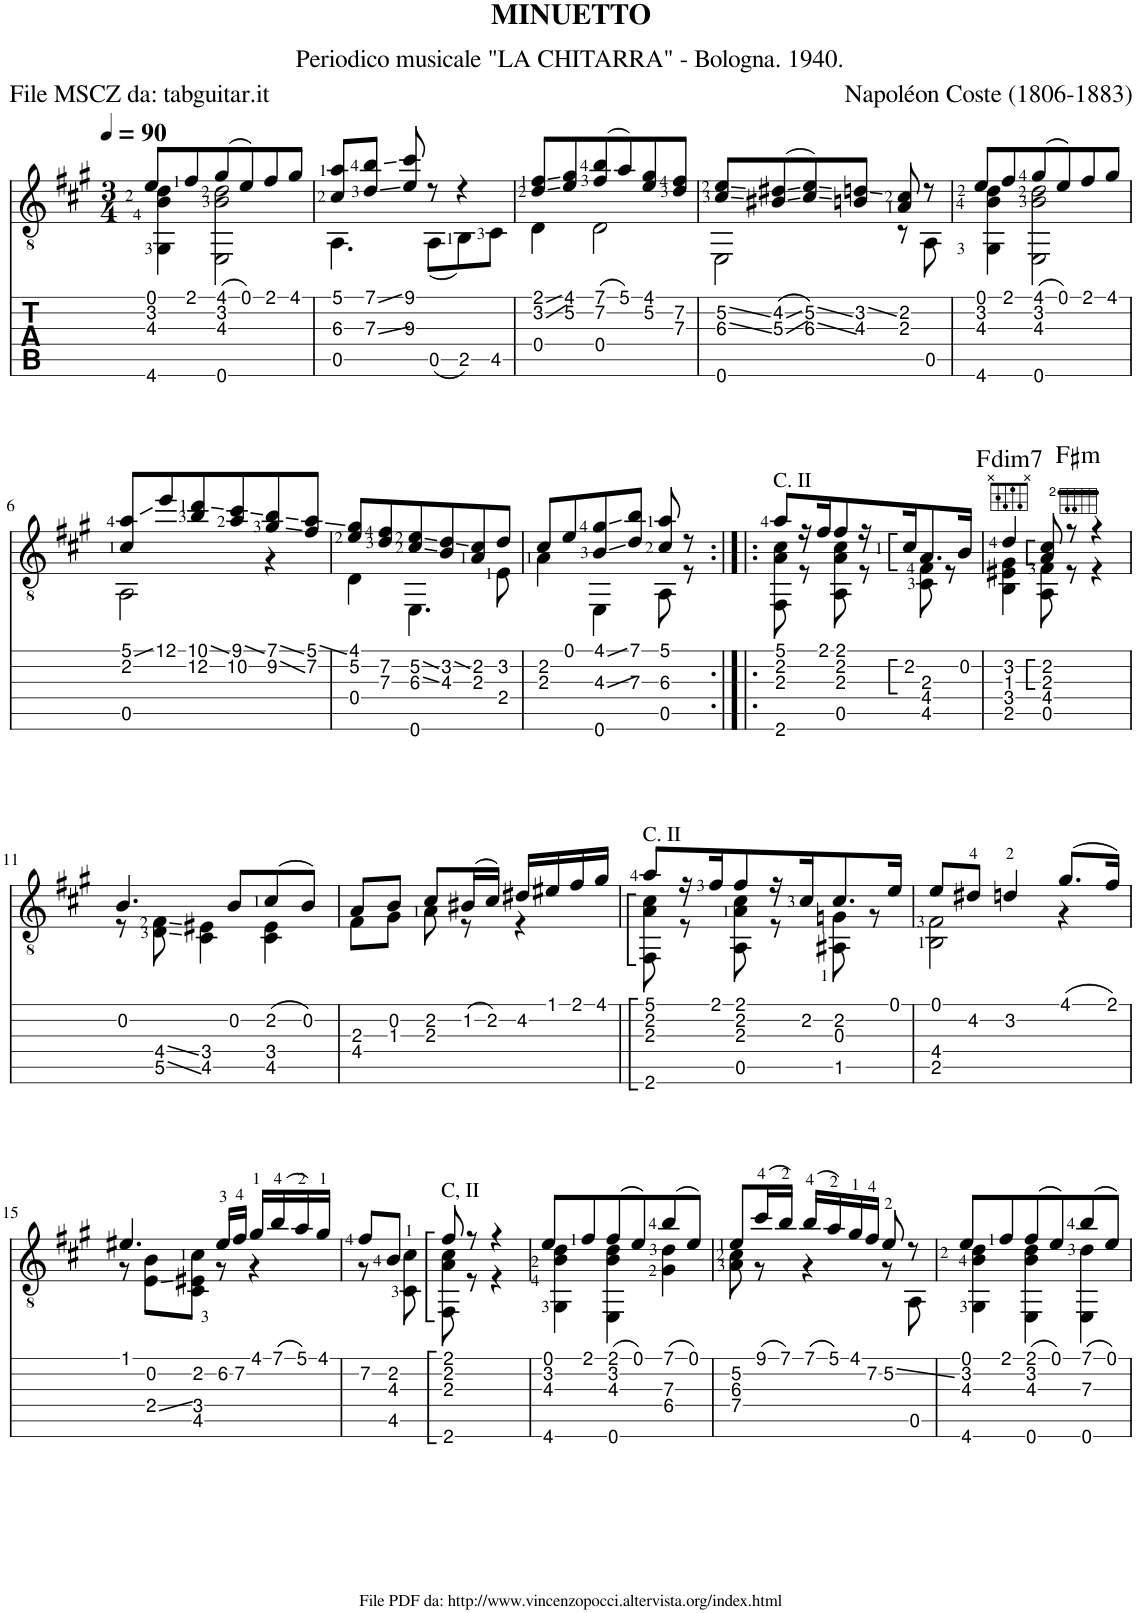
**kern	**kern	**harte
*part1	*part1	*part1
*staff2	*staff1	*
*I"Guitar	*	*
*I'Guit.	*	*
*stria6	*	*
*	*clefGv2	*
*k[f#c#g#]	*k[f#c#g#]	*
*M3/4	*M3/4	*
*MM90	*MM90	*
=1	=1	=1
*^	*^	*
8eL	4GG# 4B 4d	8e/L	4GG#\ 4B\ 4d\	.
8f#J	.	8f#/	.	.
8g#L	2EE 2B 2d	(8g#/	2EE\ 2B\ 2d\	.
8eJ	.	8e/)	.	.
8f#L	.	8f#/	.	.
8g#J	.	8g#/J	.	.
=2	=2	=2	=2	=2
8c#\ 8a\L	4.AA	8c#/ 8a/L	4.AA\	.
8d\ 8b\J	.	8d/ 8b/J	.	.
8e 8cc#	.	8e/ 8cc#/	.	.
8r	8AA	8r	(8AA\L	.
4r	8BBL	4r	8BB\)	.
.	8C#J	.	8C#\J	.
=3	=3	=3	=3	=3
8d\ 8f#\L	4D	8d/ 8f#/L	4D\	.
8e\ 8g#\J	.	8e/ 8g#/	.	.
8f#\ 8b\L	2D	(8f#/ 8b/	2D\	.
8aJ	.	8a/)	.	.
8e\ 8g#\L	.	8e/ 8g#/	.	.
8d\ 8f#\J	.	8d/ 8f#/J	.	.
=4	=4	=4	=4	=4
8c#\ 8e\L	2EE	8c#/ 8e/L	2EE\	.
8B#\ 8d#\J	.	(8B#X/ 8d#X/	.	.
8c#\ 8e\L	.	8c#/ 8e/)	.	.
8B\ 8d\J	.	8Bn/ 8dn/J	.	.
8A 8c#	8r	8A/ 8c#/	8r	.
8r	8AA	8r	8AA\	.
=5	=5	=5	=5	=5
8eL	4GG# 4B 4d	8e/L	4GG#\ 4B\ 4d\	.
8f#J	.	8f#/	.	.
8g#L	2EE 2B 2d	(8g#/	2EE\ 2B\ 2d\	.
8eJ	.	8e/)	.	.
8f#L	.	8f#/	.	.
8g#J	.	8g#/J	.	.
!!LO:LB:g=z	!!
=6	=6	=6	=6	=6
8c#\ 8a\L	2AA	8c#/ 8a/L	2AA\	.
8eeJ	.	8ee/	.	.
8b\ 8dd\L	.	8b/ 8dd/	.	.
8a\ 8cc#\J	.	8a/ 8cc#/	.	.
8g#\ 8b\L	4r	8g#/ 8b/	4r	.
8f#\ 8a\J	.	8f#/ 8a/J	.	.
=7	=7	=7	=7	=7
8e\ 8g#\L	4D	8e/ 8g#/L	4D\	.
8d\ 8f#\J	.	8d/ 8f#/	.	.
8c#\ 8e\L	4.EE	8c#/ 8e/	4.EE\	.
8B\ 8d\J	.	8B/ 8d/	.	.
8A\ 8c#\L	.	8A/ 8c#/	.	.
8dJ	8E	8d/J	8E\	.
=8	=8	=8	=8	=8
8c#L	4A	8c#/L	4A\	.
8eJ	.	8e/	.	.
8B\ 8g#\L	4EE	8B/ 8g#/	4EE\	.
8d\ 8b\J	.	8d/ 8b/J	.	.
8c# 8a	8AA	8c#/ 8a/	8AA\	.
8r	8r	8r	8r	.
=9:|!|:	=9:|!|:	=9:|!|:	=9:|!|:	=9:|!|:
!	!	!LO:TX:a:t=C. II	!	!
8a	8FF# 8A 8c#	8a/L	8FF#\ 8A\ 8c#\	.
16r	8r	16r	8r	.
16f#	.	16f#/J	.	.
8f#	8AA 8A 8c#	8f#/	8AA\ 8A\ 8c#\	.
16r	8r	16r	8r	.
16c#::	.	16c#::/J	.	.
8.AL	8C# 8F#	8.A/	8C#\ 8F#\	.
.	8r	.	8r	.
16BJk	.	16B/Jk	.	.
=10	=10	=10	=10	=10
!	!	!	!	!LO:H:kt=dim7
4d	4BB 4E# 4G#	4d/	4BB\ 4E#X\ 4G#\	F:dim7
!	!	!	!	!LO:H:kt=m
8A:: 8c#::	8AA 8F#	8A/:: 8c#/::	8AA\ 8F#\	F#:min
8r	8r	8r	8r	.
4r	4r	4r	4r	.
!!LO:LB:g=z	!!
=11	=11	=11	=11	=11
4.B	8r	4.B/	8r	.
.	8D 8F#	.	8D\ 8F#\	.
.	4C# 4E#	.	4C#\ 4E#X\	.
8B	.	8B/L	.	.
8c#L	4C# 4E#	(8c#/	4C#\ 4E#\	.
8BJ	.	8B/J)	.	.
=12	=12	=12	=12	=12
8AL	8F#L	8A/L	8F#\L	.
8BJ	8G#J	8B/J	8G#\J	.
8c#L	8A	8c#/L	8A\	.
16B#L	8r	(16B#X/L	8r	.
16c#JJ	.	16c#/JJ)	.	.
16d#LL	4r	16d#X/LL	4r	.
16e#J	.	16e#X/	.	.
16f#L	.	16f#/	.	.
16g#JJ	.	16g#/JJ	.	.
=13	=13	=13	=13	=13
!	!	!LO:TX:a:t=C. II	!	!
8a	8FF#:: 8A:: 8c#::	8a/L	8FF#\:: 8A\:: 8c#\::	.
16r	8r	16r	8r	.
16f#	.	16f#/J	.	.
8f#	8AA 8A 8c#	8f#/	8AA\ 8A\ 8c#\	.
16r	8r	16r	8r	.
16c#	.	16c#/J	.	.
8.c#L	8AA# 8G	8.c#/	8AA#X\ 8Gn\	.
.	8r	.	8r	.
16eJk	.	16e/Jk	.	.
=14	=14	=14	=14	=14
8eL	2BB 2F#	8e/L	2BB\ 2F#\	.
8d#J	.	8d#X/J	.	.
4d	.	4dn/	.	.
8.g#L	4r	(8.g#/L	4r	.
16f#Jk	.	16f#/Jk)	.	.
!!LO:LB:g=z	!!
=15	=15	=15	=15	=15
4.e#	8r	4.e#X/	8r	.
.	8E 8B	.	8E\ 8B\L	.
.	8C# 8E# 8c#	.	8C#\ 8E#X\ 8c#\J	.
16e#LL	8r	16e#/LL	8r	.
16f#JJ	.	16f#/JJ	.	.
16g#LL	4r	16g#/LL	4r	.
16bJ	.	(16b/	.	.
16aL	.	16a/)	.	.
16g#JJ	.	16g#/JJ	.	.
=16	=16	=16	=16	=16
8f#L	8r	8f#/L	8r	.
8BJ	8C# 8c#	8B/J	8C#\ 8c#\	.
!	!	!LO:TX:a:t=C, II	!	!
8f#::	8FF# 8A 8c#	8f#::/	8FF#\ 8A\ 8c#\	.
8r	8r	8r	8r	.
4r	4r	4r	4r	.
=17	=17	=17	=17	=17
8eL	4GG# 4B 4d	8e/L	4GG#\ 4B\ 4d\	.
8f#J	.	8f#/	.	.
8f#L	4EE 4B 4d	(8f#/	4EE\ 4B\ 4d\	.
8eJ	.	8e/)	.	.
8bL	4G# 4d	(8b/	4G#\ 4d\	.
8eJ	.	8e/J)	.	.
=18	=18	=18	=18	=18
8eL	8A 8c#	8e/L	8A\ 8c#\	.
16cc#L	8r	(16cc#/L	8r	.
16bJJ	.	16b/JJ)	.	.
16bLL	4r	(16b/LL	4r	.
16aJ	.	16a/)	.	.
16g#L	.	16g#/	.	.
16f#JJ	.	16f#/JJ	.	.
8e	8r	8e/	8r	.
8r	8AA	8r	8AA\	.
=19	=19	=19	=19	=19
8eL	4GG# 4B 4d	8e/L	4GG#\ 4B\ 4d\	.
8f#J	.	8f#/	.	.
8f#L	4EE 4B 4d	(8f#/	4EE\ 4B\ 4d\	.
8eJ	.	8e/)	.	.
8bL	4EE 4d	(8b/	4EE\ 4d\	.
8eJ	.	8e/J)	.	.
*v	*v	*	*	*
*	*v	*v	*
=	=	=
*-	*-	*-
